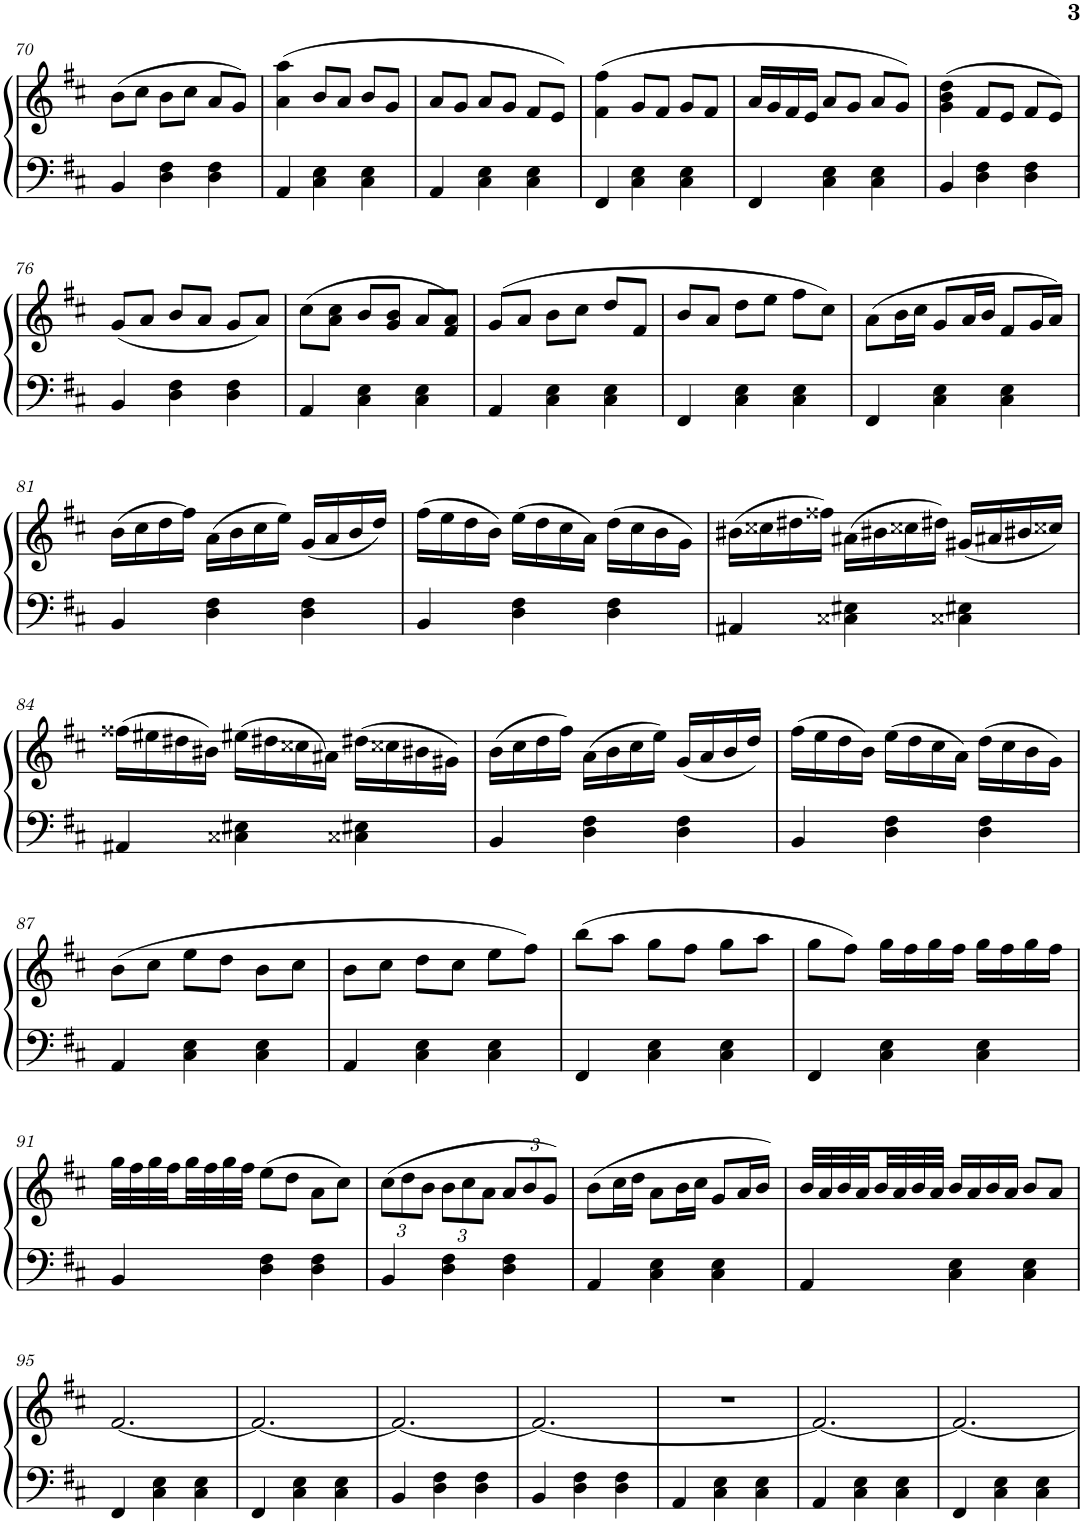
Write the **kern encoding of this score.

**kern	**kern
*part1	*part1
*staff2	*staff1
*I"Piano	*
*I'Pno.	*
!!LO:PB:g=z
*clefF4	*clefG2
*k[f#c#]	*k[f#c#]
*M3/4	*M3/4
=70	=70
4BB/	(8b\L
.	8cc#\J
4D\ 4F#\	8b\L
.	8cc#\J
4D\ 4F#\	8a/L
.	8g/J)
=71	=71
4AA/	(4a\ 4aa\
4C#\ 4E\	8b/L
.	8a/J
4C#\ 4E\	8b/L
.	8g/J
=72	=72
4AA/	8a/L
.	8g/J
4C#\ 4E\	8a/L
.	8g/J
4C#\ 4E\	8f#/L
.	8e/J)
=73	=73
4FF#/	(4f#\ 4ff#\
4C#\ 4E\	8g/L
.	8f#/J
4C#\ 4E\	8g/L
.	8f#/J
=74	=74
4FF#/	16a/LL
.	16g/
.	16f#/
.	16e/JJ
4C#\ 4E\	8a/L
.	8g/J
4C#\ 4E\	8a/L
.	8g/J)
=75	=75
4BB/	(4g\ 4b\ 4dd\
4D\ 4F#\	8f#/L
.	8e/J
4D\ 4F#\	8f#/L
.	8e/J)
!!LO:LB:g=z
=76	=76
4BB/	(8g/L
.	8a/J
4D\ 4F#\	8b/L
.	8a/J
4D\ 4F#\	8g/L
.	8a/J)
=77	=77
4AA/	(8cc#\L
.	8a\ 8cc#\J
4C#\ 4E\	8b/L
.	8g/ 8b/J
4C#\ 4E\	8a/L
.	8f#/ 8a/J)
=78	=78
4AA/	(8g/L
.	8a/J
4C#\ 4E\	8b\L
.	8cc#\J
4C#\ 4E\	8dd/L
.	8f#/J
=79	=79
4FF#/	8b/L
.	8a/J
4C#\ 4E\	8dd\L
.	8ee\J
4C#\ 4E\	8ff#\L
.	8cc#\J)
=80	=80
4FF#/	(8a\L
.	16b\L
.	16cc#\JJ
4C#\ 4E\	8g/L
.	16a/L
.	16b/JJ
4C#\ 4E\	8f#/L
.	16g/L
.	16a/JJ)
!!LO:LB:g=z
=81	=81
4BB/	(16b\LL
.	16cc#\
.	16dd\
.	16ff#\JJ)
4D\ 4F#\	(16a\LL
.	16b\
.	16cc#\
.	16ee\JJ)
4D\ 4F#\	(16g/LL
.	16a/
.	16b/
.	16dd/JJ)
=82	=82
4BB/	(16ff#\LL
.	16ee\
.	16dd\
.	16b\JJ)
4D\ 4F#\	(16ee\LL
.	16dd\
.	16cc#\
.	16a\JJ)
4D\ 4F#\	(16dd\LL
.	16cc#\
.	16b\
.	16g\JJ)
=83	=83
4AA#X/	(16b#X\LL
.	16cc##X\
.	16dd#X\
.	16ff##X\JJ)
4C##X\ 4E#X\	(16a#X\LL
.	16b#X\
.	16cc##X\
.	16dd#X\JJ)
4C##X\ 4E#X\	(16g#X/LL
.	16a#X/
.	16b#X/
.	16cc##X/JJ)
!!LO:LB:g=z
=84	=84
4AA#X/	(16ff##X\LL
.	16ee#X\
.	16dd#X\
.	16b#X\JJ)
4C##X\ 4E#X\	(16ee#X\LL
.	16dd#X\
.	16cc##X\
.	16a#X\JJ)
4C##X\ 4E#X\	(16dd#X\LL
.	16cc##X\
.	16b#X\
.	16g#X\JJ)
=85	=85
4BB/	(16b\LL
.	16cc#\
.	16dd\
.	16ff#\JJ)
4D\ 4F#\	(16a\LL
.	16b\
.	16cc#\
.	16ee\JJ)
4D\ 4F#\	(16g/LL
.	16a/
.	16b/
.	16dd/JJ)
=86	=86
4BB/	(16ff#\LL
.	16ee\
.	16dd\
.	16b\JJ)
4D\ 4F#\	(16ee\LL
.	16dd\
.	16cc#\
.	16a\JJ)
4D\ 4F#\	(16dd\LL
.	16cc#\
.	16b\
.	16g\JJ)
!!LO:LB:g=z
=87	=87
4AA/	(8b\L
.	8cc#\J
4C#\ 4E\	8ee\L
.	8dd\J
4C#\ 4E\	8b\L
.	8cc#\J
=88	=88
4AA/	8b\L
.	8cc#\J
4C#\ 4E\	8dd\L
.	8cc#\J
4C#\ 4E\	8ee\L
.	8ff#\J)
=89	=89
4FF#/	(8bb\L
.	8aa\J
4C#\ 4E\	8gg\L
.	8ff#\J
4C#\ 4E\	8gg\L
.	8aa\J
=90	=90
4FF#/	8gg\L
.	8ff#\J)
4C#\ 4E\	16gg\LL
.	16ff#\
.	16gg\
.	16ff#\JJ
4C#\ 4E\	16gg\LL
.	16ff#\
.	16gg\
.	16ff#\JJ
!!LO:LB:g=z
=91	=91
4BB/	32gg\LLL
.	32ff#\
.	32gg\
.	32ff#\
.	32gg\
.	32ff#\
.	32gg\
.	32ff#\JJJ
4D\ 4F#\	(8ee\L
.	8dd\J
4D\ 4F#\	8a\L
.	8cc#\J)
=92	=92
*	*Xbrackettup
4BB/	(12cc#\L
.	12dd\
.	12b\J
4D\ 4F#\	12b\L
.	12cc#\
.	12a\J
4D\ 4F#\	12a/L
.	12b/
.	12g/J)
=93	=93
4AA/	(8b\L
.	16cc#\L
.	16dd\JJ
4C#\ 4E\	8a\L
.	16b\L
.	16cc#\JJ
4C#\ 4E\	8g/L
.	16a/L
.	16b/JJ)
=94	=94
4AA/	32b/LLL
.	32a/
.	32b/
.	32a/
.	32b/
.	32a/
.	32b/
.	32a/JJJ
4C#\ 4E\	16b/LL
.	16a/
.	16b/
.	16a/JJ
4C#\ 4E\	8b/L
.	8a/J
!!LO:LB:g=z
=95	=95
4FF#/	[2.f#/
4C#\ 4E\	.
4C#\ 4E\	.
=96	=96
4FF#/	2.f#/_
4C#\ 4E\	.
4C#\ 4E\	.
=97	=97
4BB/	2.f#/_
4D\ 4F#\	.
4D\ 4F#\	.
=98	=98
4BB/	2.f#/_
4D\ 4F#\	.
4D\ 4F#\	.
=99	=99
4AA/	2.r
4C#\ 4E\	.
4C#\ 4E\	.
=100	=100
4AA/	2.f#/_
4C#\ 4E\	.
4C#\ 4E\	.
=101	=101
4FF#/	2.f#/_
4C#\ 4E\	.
4C#\ 4E\	.
=	=
*-	*-
